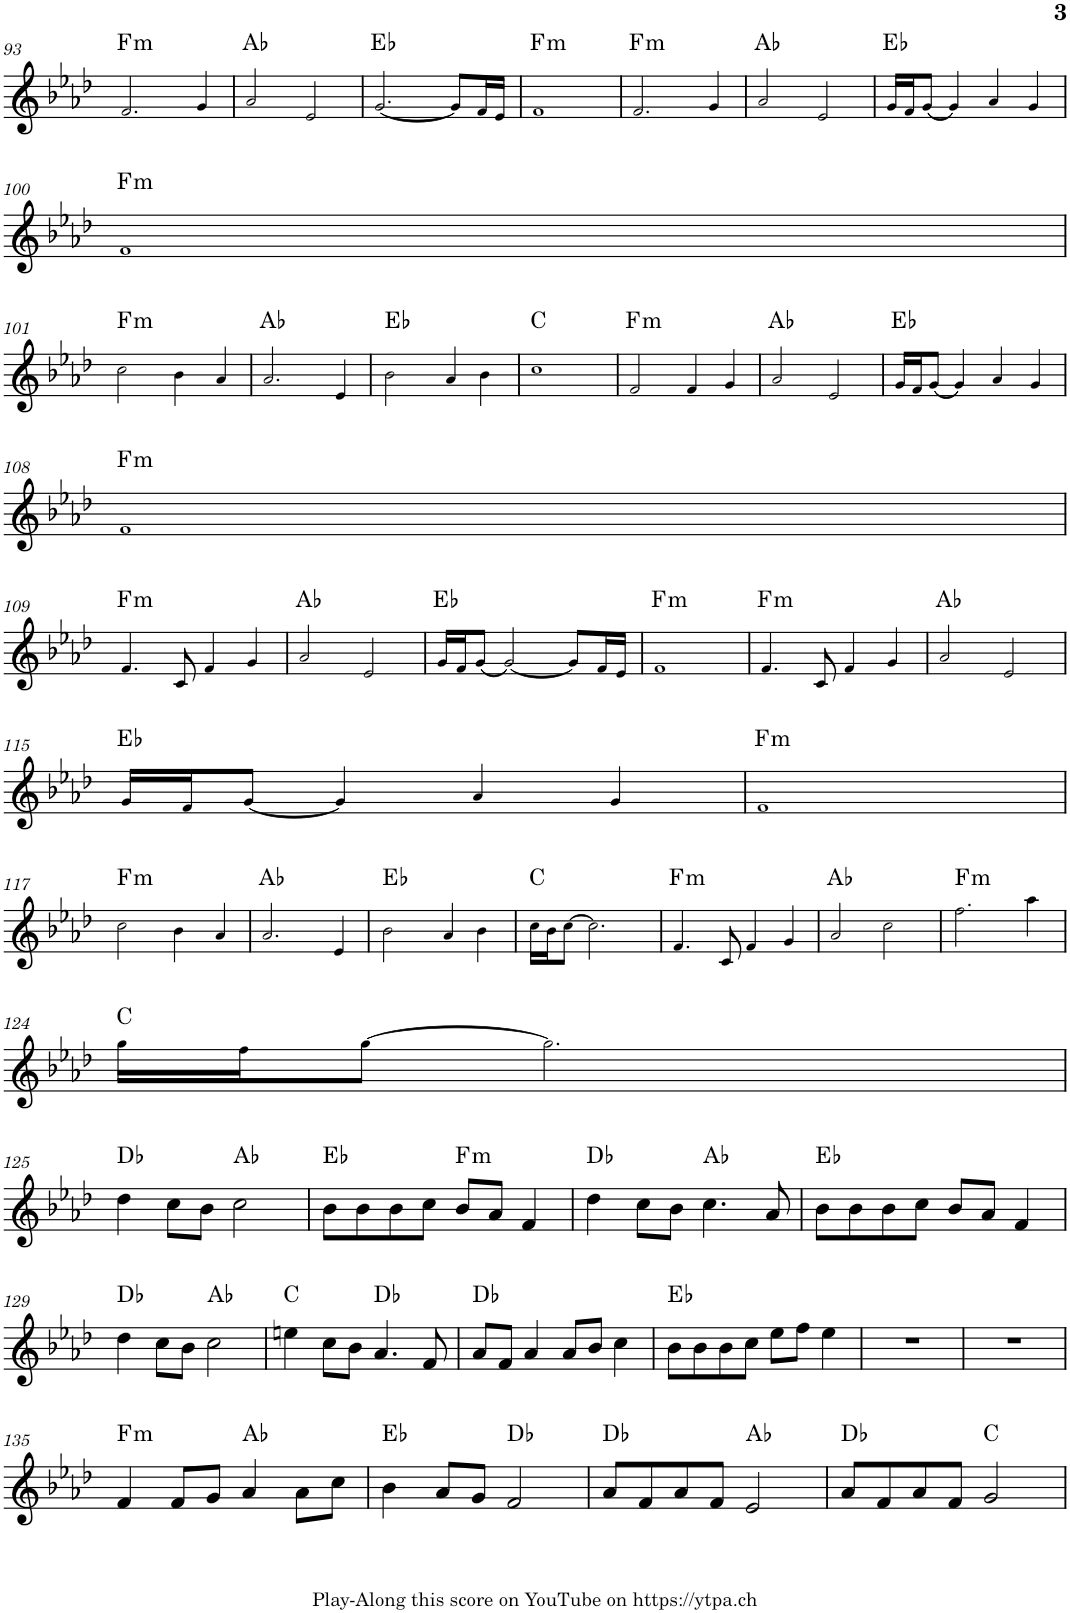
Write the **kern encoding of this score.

**kern	**harte
*part1	*part1
*staff1	*
*I"Piano	*
*I'Pno.	*
!!LO:PB:g=z
*clefG2	*
*k[b-e-a-d-]	*
*M4/4	*
=93	=93
!	!LO:H:kt=m
2.f!/	F:min
4g!/	.
=94	=94
2a-!/	Ab:maj
2e-!/	.
=95	=95
[2.g!/	Eb:maj
8g!/L]	.
16f!/L	.
16e-!/JJ	.
=96	=96
!	!LO:H:kt=m
1f!	F:min
=97	=97
!	!LO:H:kt=m
2.f!/	F:min
4g!/	.
=98	=98
2a-!/	Ab:maj
2e-!/	.
=99	=99
16g!/LL	Eb:maj
16f!/J	.
[8g!/J	.
4g!/]	.
4a-!/	.
4g!/	.
!!LO:LB:g=z
=100	=100
!	!LO:H:kt=m
1f!	F:min
!!LO:LB:g=z
=101	=101
!	!LO:H:kt=m
2cc!\	F:min
4b-!\	.
4a-!/	.
=102	=102
2.a-!/	Ab:maj
4e-!/	.
=103	=103
2b-!\	Eb:maj
4a-!/	.
4b-!\	.
=104	=104
1cc!	C:maj
=105	=105
!	!LO:H:kt=m
2f!/	F:min
4f!/	.
4g!/	.
=106	=106
2a-!/	Ab:maj
2e-!/	.
=107	=107
16g!/LL	Eb:maj
16f!/J	.
[8g!/J	.
4g!/]	.
4a-!/	.
4g!/	.
!!LO:LB:g=z
=108	=108
!	!LO:H:kt=m
1f!	F:min
!!LO:LB:g=z
=109	=109
!	!LO:H:kt=m
4.f!/	F:min
8c!/	.
4f!/	.
4g!/	.
=110	=110
2a-!/	Ab:maj
2e-!/	.
=111	=111
16g!/LL	Eb:maj
16f!/J	.
[8g!/J	.
2g!/_	.
8g!/L]	.
16f!/L	.
16e-!/JJ	.
=112	=112
!	!LO:H:kt=m
1f!	F:min
=113	=113
!	!LO:H:kt=m
4.f!/	F:min
8c!/	.
4f!/	.
4g!/	.
=114	=114
2a-!/	Ab:maj
2e-!/	.
!!LO:LB:g=z
=115	=115
16g!/LL	Eb:maj
16f!/J	.
[8g!/J	.
4g!/]	.
4a-!/	.
4g!/	.
=116	=116
!	!LO:H:kt=m
1f!	F:min
!!LO:LB:g=z
=117	=117
!	!LO:H:kt=m
2cc!\	F:min
4b-!\	.
4a-!/	.
=118	=118
2.a-!/	Ab:maj
4e-!/	.
=119	=119
2b-!\	Eb:maj
4a-!/	.
4b-!\	.
=120	=120
16cc!\LL	C:maj
16b-!\J	.
[8cc!\J	.
2.cc!\]	.
=121	=121
!	!LO:H:kt=m
4.f!/	F:min
8c!/	.
4f!/	.
4g!/	.
=122	=122
2a-!/	Ab:maj
2cc!\	.
=123	=123
!	!LO:H:kt=m
2.ff!\	F:min
4aa-!\	.
!!LO:LB:g=z
=124	=124
16gg!\LL	C:maj
16ff!\J	.
[8gg!\J	.
2.gg!\]	.
!!LO:LB:g=z
=125	=125
4dd-\	Db:maj
8cc\L	.
8b-\J	.
2cc\	Ab:maj
=126	=126
8b-\L	Eb:maj
8b-\	.
8b-\	.
8cc\J	.
!	!LO:H:kt=m
8b-/L	F:min
8a-/J	.
4f/	.
=127	=127
4dd-\	Db:maj
8cc\L	.
8b-\J	.
4.cc\	Ab:maj
8a-/	.
=128	=128
8b-\L	Eb:maj
8b-\	.
8b-\	.
8cc\J	.
8b-/L	.
8a-/J	.
4f/	.
!!LO:LB:g=z
=129	=129
4dd-\	Db:maj
8cc\L	.
8b-\J	.
2cc\	Ab:maj
=130	=130
4een\	C:maj
8cc\L	.
8b-\J	.
4.a-/	Db:maj
8f/	.
=131	=131
8a-/L	Db:maj
8f/J	.
4a-/	.
8a-/L	.
8b-/J	.
4cc\	.
=132	=132
8b-\L	Eb:maj
8b-\	.
8b-\	.
8cc\J	.
8ee-\L	.
8ff\J	.
4ee-\	.
=133	=133
1r	.
=134	=134
1r	.
!!LO:LB:g=z
=135	=135
!	!LO:H:kt=m
4f/	F:min
8f/L	.
8g/J	.
4a-/	Ab:maj
8a-\L	.
8cc\J	.
=136	=136
4b-\	Eb:maj
8a-/L	.
8g/J	.
2f/	Db:maj
=137	=137
8a-/L	Db:maj
8f/	.
8a-/	.
8f/J	.
2e-/	Ab:maj
=138	=138
8a-/L	Db:maj
8f/	.
8a-/	.
8f/J	.
2g/	C:maj
=	=
*-	*-
